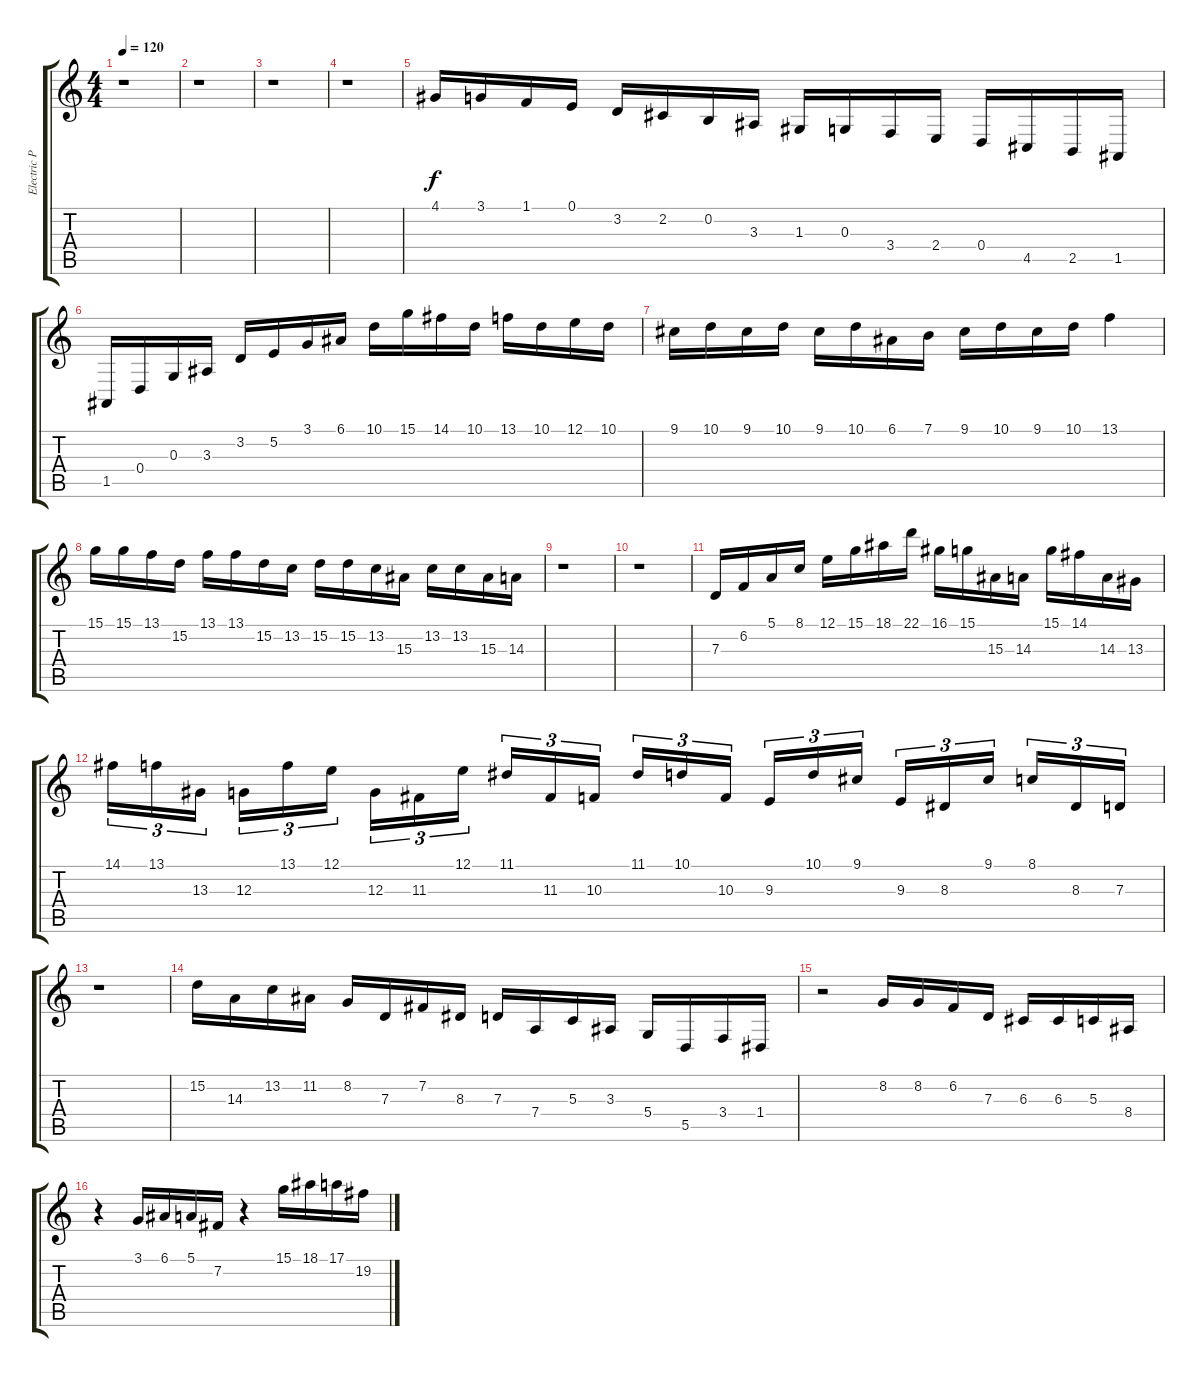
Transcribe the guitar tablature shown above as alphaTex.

\track ("Electric Piano" "Electric P") {instrument electricpiano1}
\staff {score tabs}
\tuning (E4 B3 G3 D3 A2 E2) {hide}
\ts (4 4)
\tempo 120
\clef g2
\ks c
r.1{dy f} |
r.1 |
r.1 |
r.1 |
4.1.16 3.1.16 1.1.16 0.1.16 3.2.16 2.2.16 0.2.16 3.3.16 1.3.16 0.3.16 3.4.16 2.4.16 0.4.16 4.5.16 2.5.16 1.5.16 |
1.5.16 0.4.16 0.3.16 3.3.16 3.2.16 5.2.16 3.1.16 6.1.16 10.1.16 15.1.16 14.1.16 10.1.16 13.1.16 10.1.16 12.1.16 10.1.16 |
9.1.16 10.1.16 9.1.16 10.1.16 9.1.16 10.1.16 6.1.16 7.1.16 9.1.16 10.1.16 9.1.16 10.1.16 13.1.4 |
15.1.16 15.1.16 13.1.16 15.2.16 13.1.16 13.1.16 15.2.16 13.2.16 15.2.16 15.2.16 13.2.16 15.3.16 13.2.16 13.2.16 15.3.16 14.3.16 |
r.1 |
r.1 |
7.3.16 6.2.16 5.1.16 8.1.16 12.1.16 15.1.16 18.1.16 22.1.16 16.1.16 15.1.16 15.3.16 14.3.16 15.1.16 14.1.16 14.3.16 13.3.16 |
14.1.16{tu (3 2)} 13.1.16{tu (3 2)} 13.3.16{tu (3 2)} 12.3.16{tu (3 2)} 13.1.16{tu (3 2)} 12.1.16{tu (3 2)} 12.3.16{tu (3 2)} 11.3.16{tu (3 2)} 12.1.16{tu (3 2)} 11.1.16{tu (3 2)} 11.3.16{tu (3 2)} 10.3.16{tu (3 2)} 11.1.16{tu (3 2)} 10.1.16{tu (3 2)} 10.3.16{tu (3 2)} 9.3.16{tu (3 2)} 10.1.16{tu (3 2)} 9.1.16{tu (3 2)} 9.3.16{tu (3 2)} 8.3.16{tu (3 2)} 9.1.16{tu (3 2)} 8.1.16{tu (3 2)} 8.3.16{tu (3 2)} 7.3.16{tu (3 2)} |
r.1 |
15.2.16 14.3.16 13.2.16 11.2.16 8.2.16 7.3.16 7.2.16 8.3.16 7.3.16 7.4.16 5.3.16 3.3.16 5.4.16 5.5.16 3.4.16 1.4.16 |
r.2 8.2.16 8.2.16 6.2.16 7.3.16 6.3.16 6.3.16 5.3.16 8.4.16 |
r.4 3.1.16 6.1.16 5.1.16 7.2.16 r.4 15.1.16 18.1.16 17.1.16 19.2.16
